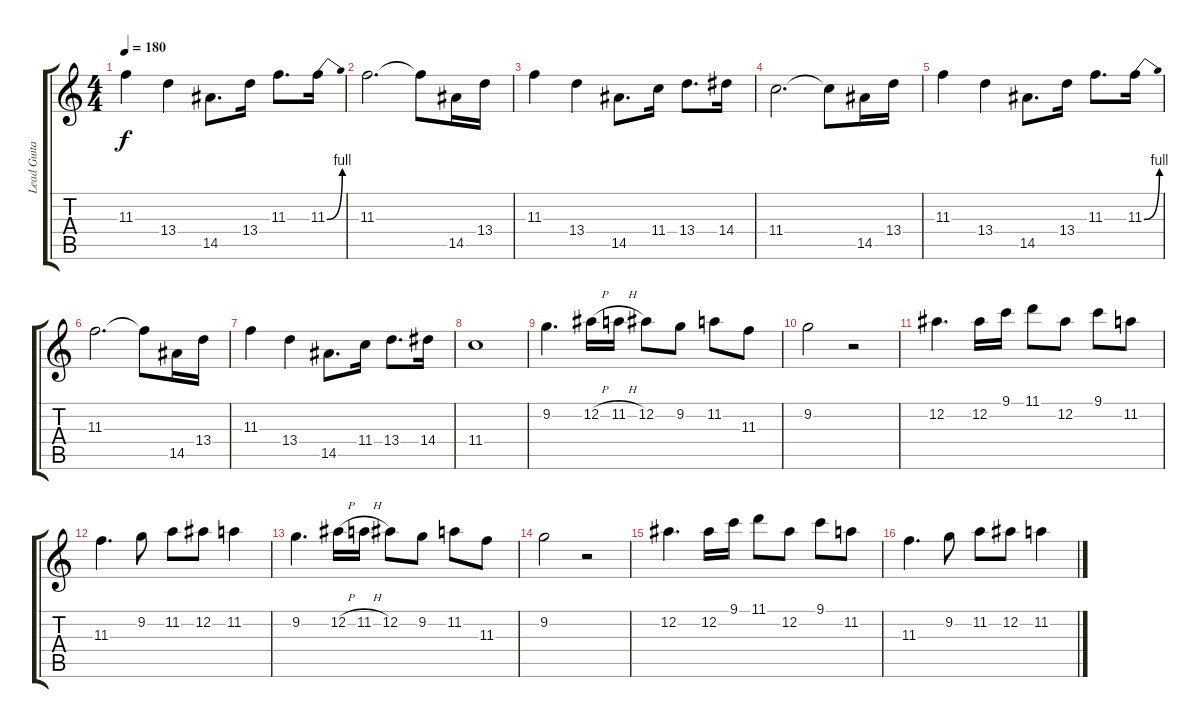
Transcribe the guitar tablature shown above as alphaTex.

\track ("Lead Guitar" "Lead Guita") {instrument distortionguitar}
\staff {score tabs}
\tuning (Eb4 Bb3 Gb3 Db3 Ab2 Eb2) {hide}
\ts (4 4)
\tempo 180
\clef g2
\ks c
11.3.4{dy f} 13.4.4 14.5.8{d} 13.4.16 11.3.8{d} 11.3{be (bend 0 0 60 4)}.16 |
11.3.2{d} 11.3{t}.8 14.5.16 13.4.16 |
11.3.4 13.4.4 14.5.8{d} 11.4.16 13.4.8{d} 14.4.16 |
11.4.2{d} 11.4{t}.8 14.5.16 13.4.16 |
11.3.4 13.4.4 14.5.8{d} 13.4.16 11.3.8{d} 11.3{be (bend 0 0 60 4)}.16 |
11.3.2{d} 11.3{t}.8 14.5.16 13.4.16 |
11.3.4 13.4.4 14.5.8{d} 11.4.16 13.4.8{d} 14.4.16 |
11.4.1 |
9.2.4{d} 12.2{h}.16 11.2{h}.16 12.2.8 9.2.8 11.2.8 11.3.8 |
9.2.2 r.2 |
12.2.4{d} 12.2.16 9.1.16 11.1.8 12.2.8 9.1.8 11.2.8 |
11.3.4{d} 9.2.8 11.2.8 12.2.8 11.2.4 |
9.2.4{d} 12.2{h}.16 11.2{h}.16 12.2.8 9.2.8 11.2.8 11.3.8 |
9.2.2 r.2 |
12.2.4{d} 12.2.16 9.1.16 11.1.8 12.2.8 9.1.8 11.2.8 |
11.3.4{d} 9.2.8 11.2.8 12.2.8 11.2.4
